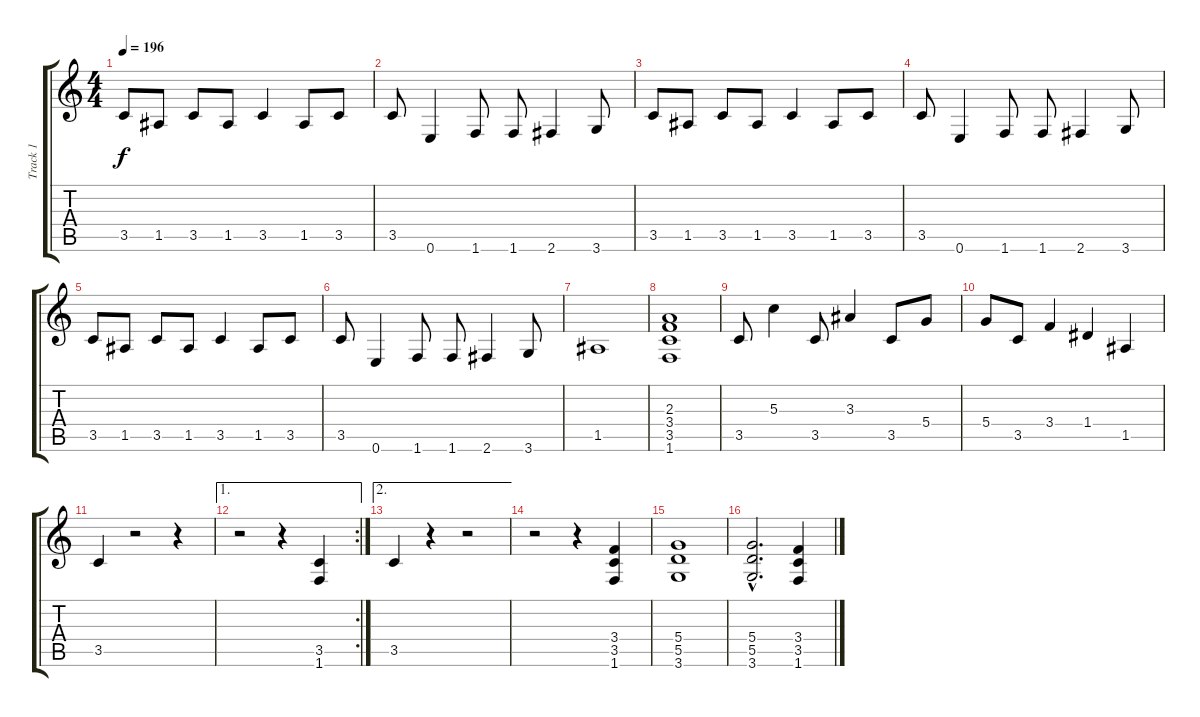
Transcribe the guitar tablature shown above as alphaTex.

\track ("Track 1" "Track 1") {instrument electricguitarclean}
\staff {score tabs}
\tuning (E4 B3 G3 D3 A2 E2) {hide}
\ts (4 4)
\tempo 196
\clef g2
\ks c
3.5.8{dy f} 1.5.8 3.5.8 1.5.8 3.5.4 1.5.8 3.5.8 |
3.5.8 0.6.4 1.6.8 1.6.8 2.6.4 3.6.8 |
3.5.8 1.5.8 3.5.8 1.5.8 3.5.4 1.5.8 3.5.8 |
3.5.8 0.6.4 1.6.8 1.6.8 2.6.4 3.6.8 |
3.5.8 1.5.8 3.5.8 1.5.8 3.5.4 1.5.8 3.5.8 |
3.5.8 0.6.4 1.6.8 1.6.8 2.6.4 3.6.8 |
1.5.1 |
(2.3 3.4 3.5 1.6).1 |
3.5.8 5.3.4 3.5.8 3.3.4 3.5.8 5.4.8 |
5.4.8 3.5.8 3.4.4 1.4.4 1.5.4 |
3.5.4 r.2 r.4 |
\ae 1
\rc 2
r.2 r.4 (3.5 1.6).4 |
\ae 2
3.5.4 r.4 r.2 |
r.2 r.4 (3.4 3.5 1.6).4 |
(5.4 5.5 3.6).1 |
(5.4{hac} 5.5{hac} 3.6{hac}).2{d} (3.4 3.5 1.6).4
